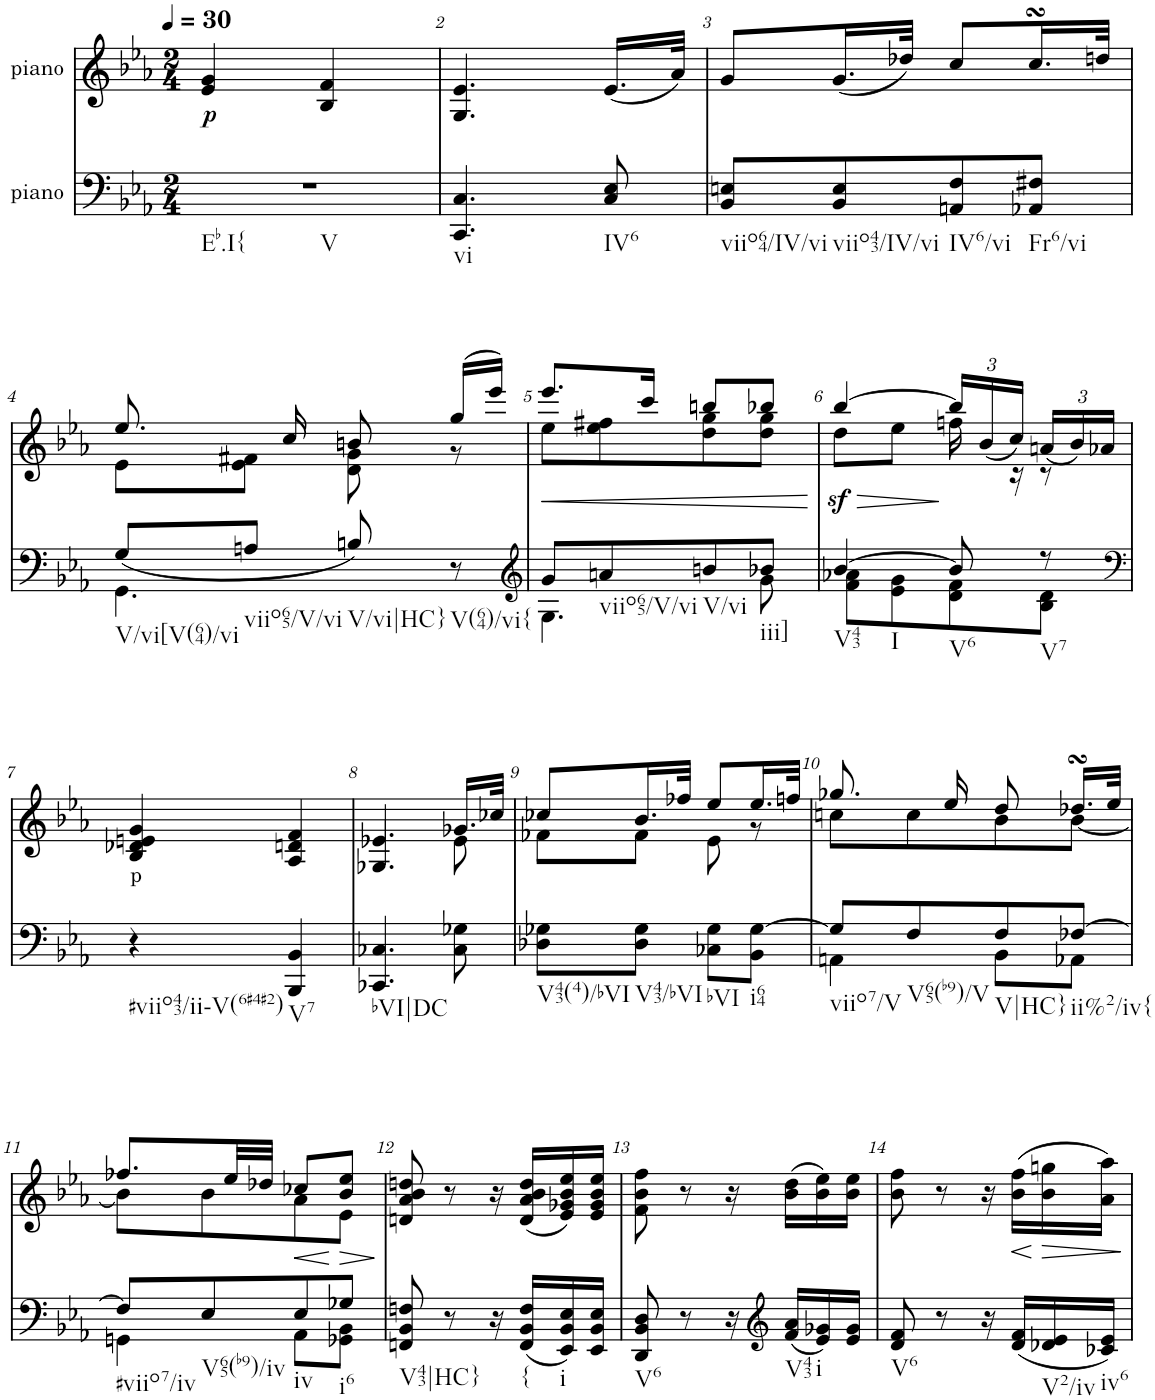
**kern	**kern	**text	**dynam
*part2	*part1	*part1	*part1
*staff2	*staff1	*staff1	*staff1
*I"piano	*I"piano	*	*
*I'Pno	*I'Pno	*	*
*clefF4	*clefG2	*	*
*k[b-e-a-]	*k[b-e-a-]	*	*
*E-:	*E-:	*	*
*M2/4	*M2/4	*	*
*MM30	*MM30	*	*
=1	=1	=1	=1
!LO:TX:b:t=Eb.I{	!	!	!
!LO:TX:b:t=V	!	!	!
!	!	!LO:LY:b	!
2r	4e-/ 4g/	.	.
.	4B-/ 4f/	.	.
=2	=2	=2	=2
!LO:TX:b:t=vi	!	!	!
4.CC/ 4.C/	4.G/ 4.e-/	.	.
!LO:TX:b:t=IV6	!	!	!
8C/ 8E-/	(16.e-/LL	.	.
.	32a-/JJk)	.	.
=3	=3	=3	=3
!LO:TX:b:t=viio64/IV/vi	!	!	!
8BB-/ 8En/L	8g/L	.	.
!LO:TX:b:t=viio43/IV/vi	!	!	!
8BB-/ 8E/	(<16.g/L	.	.
.	32dd-X/JJk)	.	.
!LO:TX:b:t=IV6/vi	!	!	!
8AAn/ 8F/	8cc/L	.	.
!LO:TX:b:t=Fr6/vi	!	!	!
8AA-X/ 8F#X/J	16.ccsSSS/L	.	.
.	32ddn/JJk	.	.
!!LO:LB:g=z
=4	=4	=4	=4
*^	*^	*	*
!LO:TX:b:t=V/vi[V(64)/vi	!	!	!	!	!
(<8G/L	4.GG\	8.ee-/	8e-\L	.	.
!LO:TX:b:t=viio65/V/vi	!	!	!	!	!
8An/J	.	.	8e-\ 8f#X\J	.	.
.	.	16cc/	.	.	.
!LO:TX:b:t=V/vi|HC}	!	!	!	!	!
8Bn/)	.	8bn/	8d\ 8g\	.	.
!LO:TX:b:t=V(64)/vi{	!	!	!	!	!
8r	8ryy	(16gg/LL	8r	.	.
.	.	16eee-/JJ)	.	.	.
=5	=5	=5	=5	=5	=5
*clefG2	*	*	*	*	*
!	!	!	!	!	!LO:HP:b
8g/L	4.G\	8.eee-/L	8ee-\L	.	<
!LO:TX:b:t=viio65/V/vi	!	!	!	!	!
8an/	.	.	8ee-\ 8ff#X\	.	.
.	.	16ccc/Jk	.	.	.
!LO:TX:b:t=V/vi	!	!	!	!	!
8bn/	.	8bbn/L	8dd\ 8gg\	.	.
!LO:TX:b:t=iii]	!	!	!	!	!
8b-X/J	8g\	8bb-X/J	8dd\ 8gg\J	.	.
*v	*v	*	*	*	*
*	*v	*v	*	*
.	.	.	[
=6	=6	=6	=6
*^	*	*	*
!LO:TX:b:t=V43	!	!	!	!
!LO:TX:b:t=I	!	!	!	!
!	!	!	!	!LO:HP:b
*	*	*^	*	*
!	!	!	!	!	!LO:DY:n=1:b
[4b-/	8f\ 8a-X\L	[4bb-/	8dd\L	.	> sf
.	8e-\ 8g\	.	8ee-\J	.	.
*	*	*Xbrackettup	*brackettup	*	*
!LO:TX:b:t=V6	!	!	!	!	!
8b-/]	8d\ 8f\	24bb-/LL]	24ffn\	.	]
.	.	(<24b-/	24ryy	.	.
.	.	24cc/JJ)	24r	.	.
*	*	*Xbrackettup	*	*	*
!LO:TX:b:t=V7	!	!	!	!	!
8r	8B-\ 8d\J	(<24an/LL	8r	.	.
.	.	24b-/)	.	.	.
.	.	24a-X/JJ	.	.	.
*v	*v	*	*	*	*
*	*v	*v	*	*
!!LO:LB:g=z
=7	=7	=7	=7
*clefF4	*	*	*
!LO:TX:b:t=#viio43/ii-V(6#4#2)	!	!	!
!	!	!LO:LY:b	!
4r	4B-/ 4d-X/ 4en/ 4g/	p	.
!LO:TX:b:t=V7	!	!	!
4BBB-/ 4BB-/	4A-/ 4dn/ 4f/	.	.
=8	=8	=8	=8
*	*^	*	*
!LO:TX:b:t=bVI|DC	!	!	!	!
4.CC-X/ 4.C-X/	4.e-X/	4.G-X/	.	.
8C-\ 8G-X\	16.g-X/LL	8e-\	.	.
.	32cc-X/JJk	.	.	.
=9	=9	=9	=9	=9
!LO:TX:b:t=V43(4)/bVI	!	!	!	!
8D-X\ 8G-X\L	8cc-X/L	8f-X\L	.	.
!LO:TX:b:t=V43/bVI	!	!	!	!
8D-\ 8G-\J	16.b-/L	8f-\J	.	.
.	32ff-X/JJk	.	.	.
!LO:TX:b:t=bVI	!	!	!	!
8C-X\ 8G-\L	8ee-/L	8e-\	.	.
!LO:TX:b:t=i64	!	!	!	!
8BB-\ [>8G-\J	16.ee-/L	8r	.	.
.	32ffn/JJk	.	.	.
=10	=10	=10	=10	=10
*^	*	*	*	*
!LO:TX:b:t=viio7/V	!	!	!	!	!
8G-/L]	4AAn\	8.gg-X/	8ccn\L	.	.
!LO:TX:b:t=V65(b9)/V	!	!	!	!	!
8F/	.	.	8cc\	.	.
.	.	16ee-/	.	.	.
!LO:TX:b:t=V|HC}	!	!	!	!	!
8F/	8BB-\L	8dd/	8b-\	.	.
!LO:TX:b:t=ii%2/iv{	!	!	!	!	!
[8F-X/J	8AA-X\J	16.dd-XsSSs/LL	[8b-\J	.	.
.	.	32ee-/JJk	.	.	.
!!LO:LB:g=z	!!
=11	=11	=11	=11	=11	=11
!LO:TX:b:t=#viio7/iv	!	!	!	!	!
8F-/L]	4GGn\	8.ff-X/L	8b-\L]	.	.
!LO:TX:b:t=V65(b9)/iv	!	!	!	!	!
8E-/	.	.	8b-\	.	.
.	.	32ee-/LL	.	.	.
.	.	32dd-X/JJJ	.	.	.
!LO:TX:b:t=iv	!	!	!	!	!
!	!	!	!	!	!LO:HP:b
8E-/	8AA-\L	8cc-X/L	8a-\	.	<
!LO:TX:b:t=i6	!	!	!	!	!
!	!	!	!	!	!LO:HP:n=1:b
8G-X/J	8GG-X\ 8BB-\J	8b-/ 8ee-/J	8e-\J	.	[ >
*v	*v	*	*	*	*
*	*v	*v	*	*
.	.	.	]
=12	=12	=12	=12
!LO:TX:b:t=V43|HC}	!	!	!
8FFn/ 8BB-/ 8Fn/	8dn/ 8a-/ 8b-/ 8ddn/	.	.
8r	8r	.	.
16r	16r	.	.
!LO:TX:b:t={	!	!	!
(16FF/ 16BB-/ 16F/LL	(16d/ 16a-/ 16b-/ 16dd/LL	.	.
!LO:TX:b:t=i	!	!	!
16EE-/ 16BB-/ 16E-/)	16e-/ 16g-X/ 16b-/ 16ee-/)	.	.
16EE-/ 16BB-/ 16E-/JJ	16e-/ 16g-/ 16b-/ 16ee-/JJ	.	.
=13	=13	=13	=13
!LO:TX:b:t=V6	!	!	!
8DD/ 8BB-/ 8D/	8f\ 8b-\ 8ff\	.	.
8r	8r	.	.
16r	16r	.	.
*clefG2	*	*	*
!LO:TX:b:t=V43	!	!	!
(16f/ 16a-/LL	(16b-\ 16dd\LL	.	.
!LO:TX:b:t=i	!	!	!
16e-/ 16g-X/)	16b-\ 16ee-\)	.	.
16e-/ 16g-/JJ	16b-\ 16ee-\JJ	.	.
=14	=14	=14	=14
!LO:TX:b:t=V6	!	!	!
8d/ 8f/	8b-\ 8ff\	.	.
8r	8r	.	.
16r	16r	.	.
!	!	!	!LO:HP:b
(16d/ 16f/LL	(16b-\ 16ff\LL	.	<
!LO:TX:b:t=V2/iv	!	!	!
!	!	!	!LO:HP:n=1:b
16d-X/ 16e-/	16b-\ 16ggn\	.	[ >
!LO:TX:b:t=iv6	!	!	!
16c-X/ 16e-/JJ)	16a-\ 16aa-\JJ)	.	.
.	.	.	]
=	=	=	=
*-	*-	*-	*-
